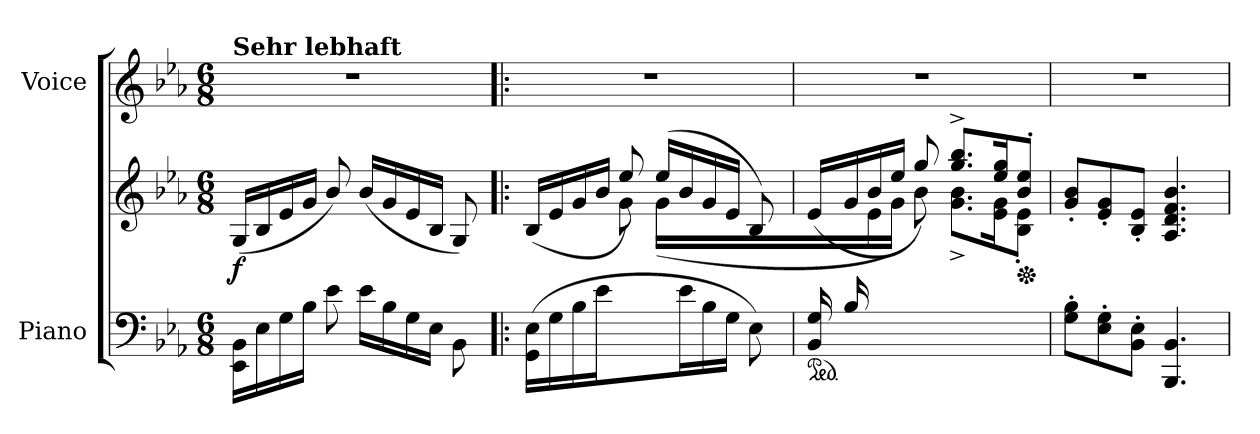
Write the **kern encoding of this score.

**kern	**kern	**dynam	**kern
*part2	*part2	*part2	*part1
*staff3	*staff2	*staff2/3	*staff1
*I"Piano	*	*	*I"Voice
*I'Pno	*	*	*
*clefF4	*clefG2	*	*clefG2
*k[b-e-a-]	*k[b-e-a-]	*	*k[b-e-a-]
*M6/8	*M6/8	*	*M6/8
=1	=1	=1	=1
!	!	!	!LO:TX:a:B:t=Sehr lebhaft
!	!	!LO:DY:b	!
16EE-\ 16BB-\LL	(<16G/LL	f	2.r
16E-\	16B-/	.	.
16G\	16e-/	.	.
16B-\JJ	16g/JJ	.	.
8e-\	8b-/)	.	.
16e-\LL	(<16b-/LL	.	.
16B-\	16g/	.	.
16G\	16e-/	.	.
16E-\JJ	16B-/JJ	.	.
8BB-\	8G/)	.	.
=2!|:	=2!|:	=2!|:	=2!|:
*	*^	*	*
(<16GG\ 16E-\LL	(>16B-/LL	4ryy	.	2.r
16G\	16e-/	.	.	.
16B-\	16g/	.	.	.
16e-\JJ	16b-/JJ	.	.	.
8.ryy	8ee-/)	8g\)	.	.
.	(>16ee-/LL	(<16g\LL	.	.
16e-\	16b-/	4ryy	.	.
16B-\	16g/	.	.	.
16G\JJ	16e-/JJ	.	.	.
8E-\)	8B-/)	.	.	.
.	.	16ryy	.	.
=3	=3	=3	=3	=3
*ped	*	*	*	*
(<16BB-/ 16G/LL	(>16e-/LL	8ryy	.	2.r
16B-/	16g/	.	.	.
2ryy	16b-/	16e-\	.	.
.	16ee-/JJ	16g\JJ	.	.
.	8gg/)	8b-\)	.	.
.	8.gg/^ 8.bb-/^L	8.g\^ 8.b-\^L	.	.
.	16ee-/ 16gg/K	16e-\ 16g\K	.	.
*	*Xped	*	*	*
8ryy	8b-/' 8ee-/'J	8B-\' 8e-\'J	.	.
*	*v	*v	*	*
=4	=4	=4	=4
8G\' 8B-\'L	8g/' 8b-/'L	.	2.r
8E-\' 8G\'	8e-/' 8g/'	.	.
8BB-\' 8E-\'J	8B-/' 8e-/'J	.	.
4.BBB-/ 4.BB-/	4.A-/ 4.d/ 4.f/ 4.b-/	.	.
=	=	=	=
*-	*-	*-	*-
